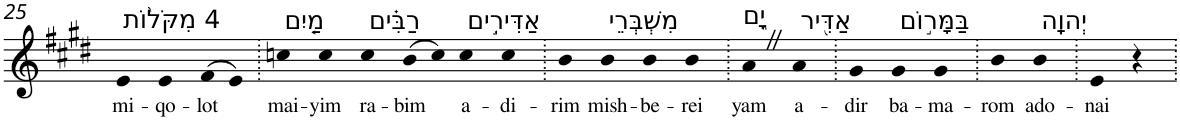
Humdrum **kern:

**kern	**text
*part1	*part1
*staff1	*staff1
*I"Piano	*
*I'Pno	*
!!LO:PB:g=z
*clefG2	*
*k[f#c#g#d#]	*
*E:	*
=25	=25
!LO:TX:a:t=4 מִקֹּל֨וֹת	!
!	!LO:LY:b
4e	mi-
!	!LO:LY:b
4e	-qo-
!	!LO:LY:b
(>8f#	-lot
8e)	.
=26.	=26.
!LO:TX:a:t=מַ֤יִם	!
!	!LO:LY:b
4ccn	mai-
!	!LO:LY:b
4cc	-yim
!LO:TX:a:t=רַבִּ֗ים	!
!	!LO:LY:b
4cc	ra-
!	!LO:LY:b
(>8b	-bim
8cc)	.
!LO:TX:a:t=אַדִּירִ֣ים	!
!	!LO:LY:b
4cc	a-
!	!LO:LY:b
4cc	-di-
=27.	=27.
!	!LO:LY:b
4b	-rim
!LO:TX:a:t=מִשְׁבְּרֵי	!
!	!LO:LY:b
4b	mish-
!	!LO:LY:b
4b	-be-
!	!LO:LY:b
4b	-rei
=28.	=28.
!LO:TX:a:t=יָ֑ם	!
!	!LO:LY:b
4aZ	yam
!LO:TX:a:t=אַדִּ֖יר	!
!	!LO:LY:b
4a	a-
=29.	=29.
!	!LO:LY:b
4g#	-dir
!LO:TX:a:t=בַּמָּר֣וֹם	!
!	!LO:LY:b
4g#	ba-
!	!LO:LY:b
4g#	-ma-
=30.	=30.
!	!LO:LY:b
4b	-rom
!LO:TX:a:t=יְהוָֽה	!
!	!LO:LY:b
4b	ado-
=31.	=31.
!	!LO:LY:b
4e	-nai
4r	.
=.	=.
*-	*-
